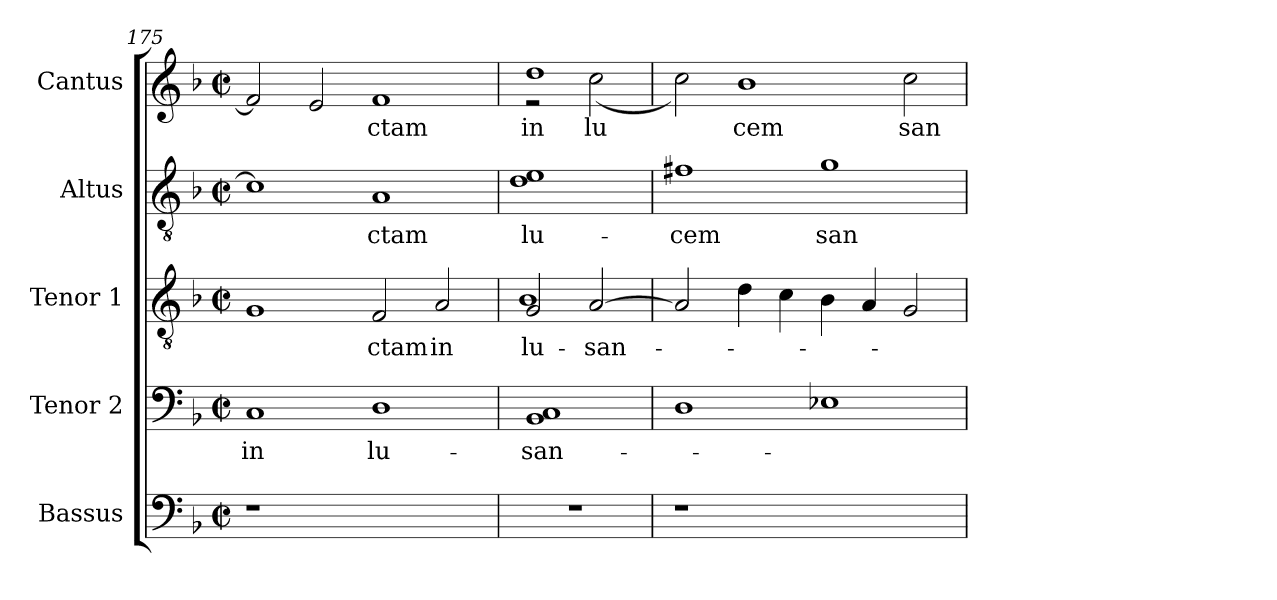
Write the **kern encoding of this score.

**kern	**kern	**text	**kern	**text	**kern	**text	**kern	**text
*part5	*part4	*part4	*part3	*part3	*part2	*part2	*part1	*part1
*staff5	*staff4	*staff4	*staff3	*staff3	*staff2	*staff2	*staff1	*staff1
*I"Bassus	*I"Tenor 2	*	*I"Tenor 1	*	*I"Altus	*	*I"Cantus	*
*clefF4	*clefF4	*	*clefGv2	*	*clefGv2	*	*clefG2	*
*k[b-]	*k[b-]	*	*k[b-]	*	*k[b-]	*	*k[b-]	*
*F:	*F:	*	*F:	*	*F:	*	*F:	*
*M2/2	*M2/2	*	*M2/2	*	*M2/2	*	*M2/2	*
*met(c|)	*met(c|)	*	*met(c|)	*	*met(c|)	*	*met(c|)	*
=175	=175	=175	=175	=175	=175	=175	=175	=175
!	!	!LO:LY:b:cj	!	!	!	!	!	!
1r	1C	in	1G	.	1c]	.	2f/]	.
.	.	.	.	.	.	.	2e/	.
!	!	!LO:LY:b:cj	!	!LO:LY:b:cj	!	!LO:LY:b:cj	!	!LO:LY:b:cj
1ryy	1D	lu-	2F/	-ctam	1A	-ctam	1f	-ctam
!	!	!	!	!LO:LY:b:cj	!	!	!	!
.	.	.	2A/	in	.	.	.	.
=176	=176	=176	=176	=176	=176	=176	=176	=176
!	!	!LO:LY:b:cj	!	!LO:LY:b:cj	!	!	!	!
*	*	*	*^	*	*	*	*	*
!	!	!	!	!	!LO:LY:b:cj	!	!LO:LY:b:cj	!	!LO:LY:b:cj
*	*	*	*	*	*	*	*	*^	*
1r	1BB- 1C	san-	2G/	1B-	lu-	1d 1e	lu-	1dd	2r	in
!	!	!	!	!	!LO:LY:b:cj	!	!	!	!	!LO:LY:b:cj
.	.	.	[<2A/	.	san-	.	.	.	(>2cc\	lu-
*	*	*	*v	*v	*	*	*	*	*	*
=177	=177	=177	=177	=177	=177	=177	=177	=177	=177
!	!	!	!	!	!	!LO:LY:b:cj	!	!	!
*	*	*	*	*	*	*	*v	*v	*
1r	1D	.	2A/]	.	1f#X	-cem	2cc\)	.
!	!	!	!	!	!	!	!	!LO:LY:b:cj
.	.	.	4d\	.	.	.	1b-	-cem
.	.	.	4c\	.	.	.	.	.
!	!	!	!	!	!	!LO:LY:b:cj	!	!
1ryy	1E-X	.	4B-\	.	1g	san-	.	.
.	.	.	4A/	.	.	.	.	.
!	!	!	!	!	!	!	!	!LO:LY:b:cj
.	.	.	2G/	.	.	.	2cc\	san-
=	=	=	=	=	=	=	=	=
*-	*-	*-	*-	*-	*-	*-	*-	*-
